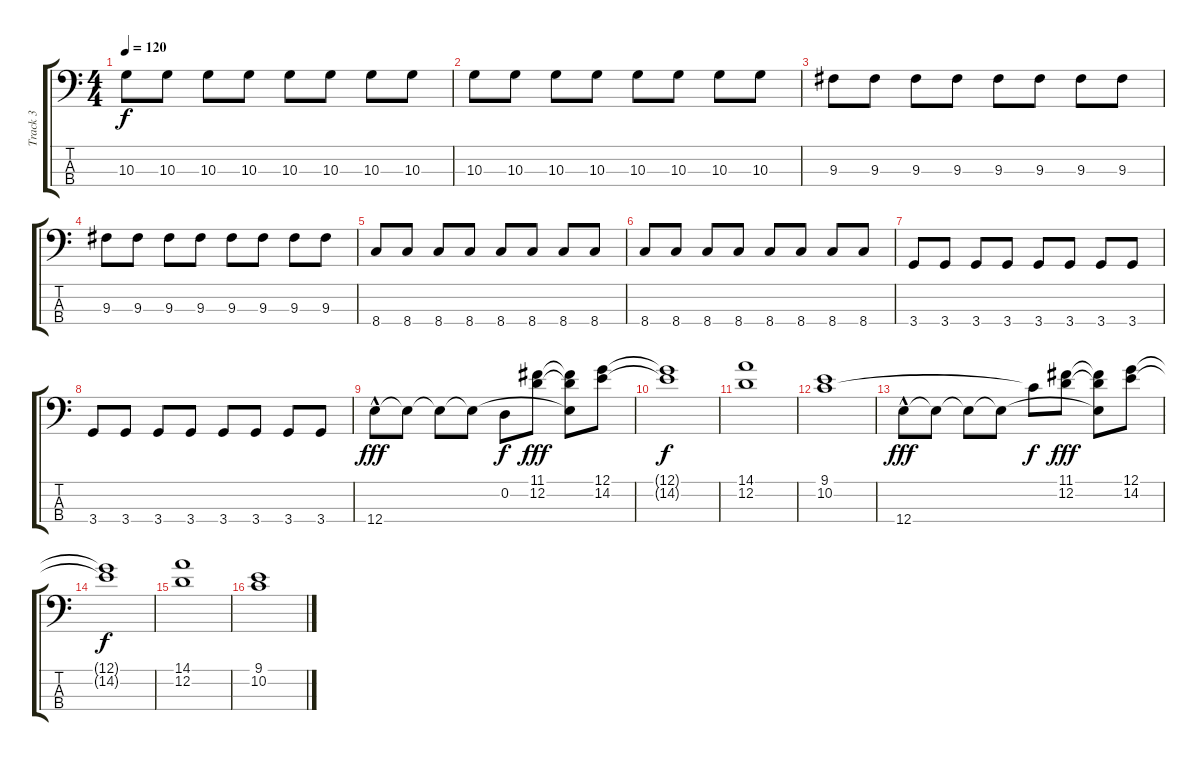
\track ("Track 3" "Track 3") {instrument electricbassfinger}
\staff {score tabs}
\tuning (G2 D2 A1 E1) {hide}
\ts (4 4)
\tempo 120
\clef f4
\ks c
10.3.8{dy f} 10.3.8 10.3.8 10.3.8 10.3.8 10.3.8 10.3.8 10.3.8 |
10.3.8 10.3.8 10.3.8 10.3.8 10.3.8 10.3.8 10.3.8 10.3.8 |
9.3.8 9.3.8 9.3.8 9.3.8 9.3.8 9.3.8 9.3.8 9.3.8 |
9.3.8 9.3.8 9.3.8 9.3.8 9.3.8 9.3.8 9.3.8 9.3.8 |
8.4.8 8.4.8 8.4.8 8.4.8 8.4.8 8.4.8 8.4.8 8.4.8 |
8.4.8 8.4.8 8.4.8 8.4.8 8.4.8 8.4.8 8.4.8 8.4.8 |
3.4.8 3.4.8 3.4.8 3.4.8 3.4.8 3.4.8 3.4.8 3.4.8 |
3.4.8 3.4.8 3.4.8 3.4.8 3.4.8 3.4.8 3.4.8 3.4.8 |
12.4{hac}.8{dy fff} 12.4{t}.8 12.4{t}.8 12.4{t}.8 0.2.8{dy f} (11.1 12.2).8{dy fff} (11.1{t} 12.2{t} 12.4{t}).8 (12.1 14.2).8 |
(12.1{t} 14.2{t}).1{dy f} |
(14.1 12.2).1 |
(9.1 10.2).1 |
12.4{hac}.8{dy fff} 12.4{t}.8 12.4{t}.8 12.4{t}.8 10.2{t}.8{dy f} (11.1 12.2).8{dy fff} (11.1{t} 12.2{t} 12.4{t}).8 (12.1 14.2).8 |
(12.1{t} 14.2{t}).1{dy f} |
(14.1 12.2).1 |
(9.1 10.2).1
